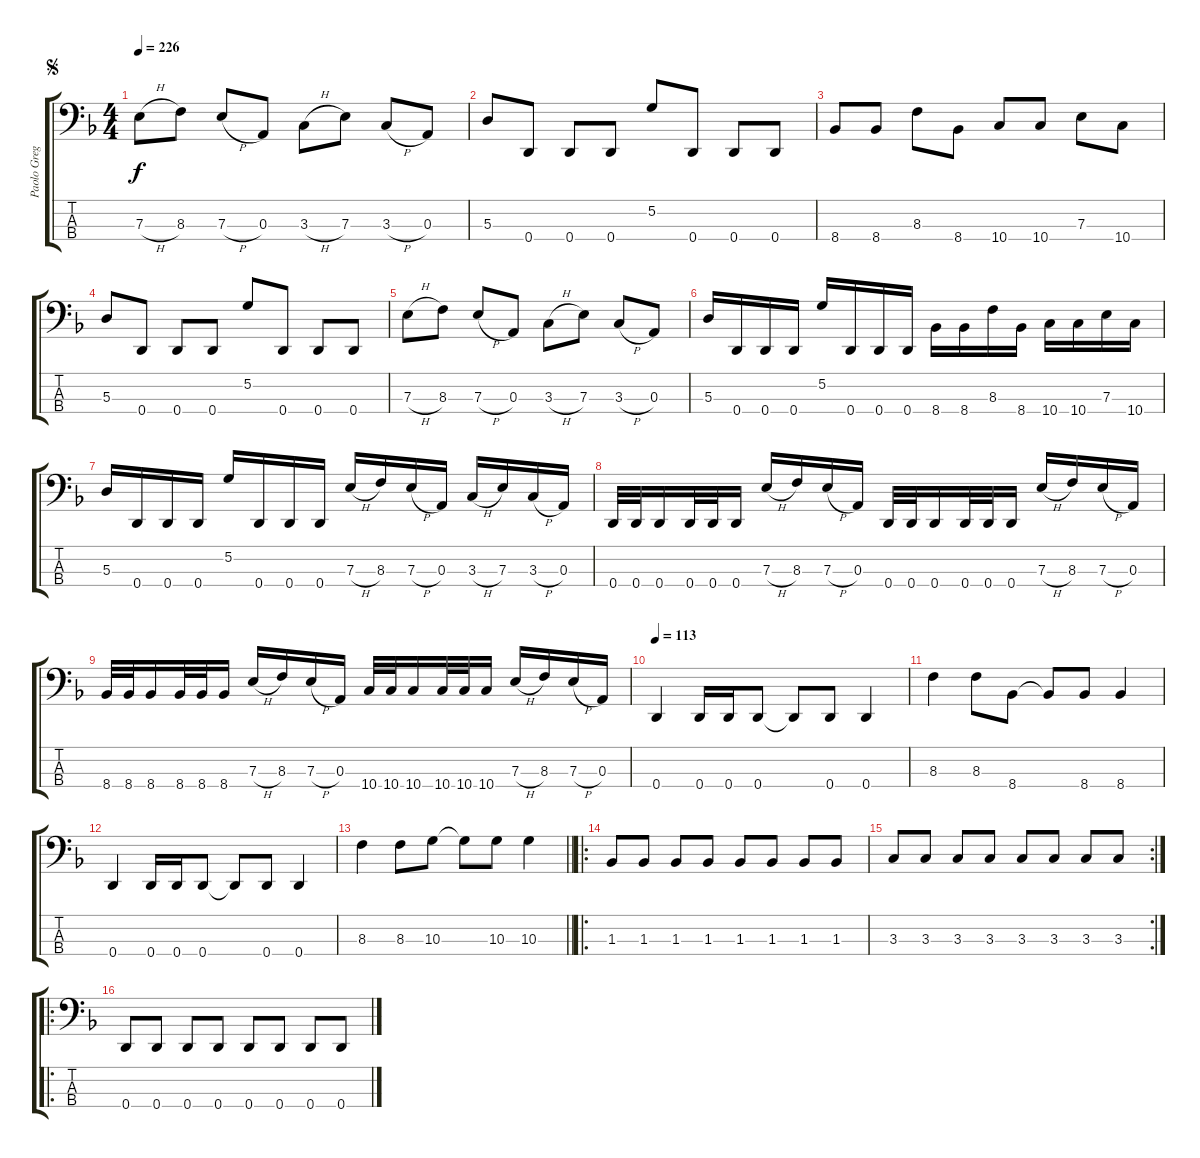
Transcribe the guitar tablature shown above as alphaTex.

\track ("Paolo Gregoletto" "Paolo Greg") {instrument electricbasspick}
\staff {score tabs}
\tuning (G2 D2 A1 D1) {hide}
\ts (4 4)
\jump segno
\tempo 226
\clef f4
\ks f
7.3{h}.8{dy f instrument electricbasspick} 8.3.8 7.3{h}.8 0.3.8 3.3{h}.8 7.3.8 3.3{h}.8 0.3.8 |
5.3.8 0.4.8 0.4.8 0.4.8 5.2.8 0.4.8 0.4.8 0.4.8 |
8.4.8 8.4.8 8.3.8 8.4.8 10.4.8 10.4.8 7.3.8 10.4.8 |
5.3.8 0.4.8 0.4.8 0.4.8 5.2.8 0.4.8 0.4.8 0.4.8 |
7.3{h}.8 8.3.8 7.3{h}.8 0.3.8 3.3{h}.8 7.3.8 3.3{h}.8 0.3.8 |
5.3.16 0.4.16 0.4.16 0.4.16 5.2.16 0.4.16 0.4.16 0.4.16 8.4.16 8.4.16 8.3.16 8.4.16 10.4.16 10.4.16 7.3.16 10.4.16 |
5.3.16 0.4.16 0.4.16 0.4.16 5.2.16 0.4.16 0.4.16 0.4.16 7.3{h}.16 8.3.16 7.3{h}.16 0.3.16 3.3{h}.16 7.3.16 3.3{h}.16 0.3.16 |
0.4.32 0.4.32 0.4.16 0.4.32 0.4.32 0.4.16 7.3{h}.16 8.3.16 7.3{h}.16 0.3.16 0.4.32 0.4.32 0.4.16 0.4.32 0.4.32 0.4.16 7.3{h}.16 8.3.16 7.3{h}.16 0.3.16 |
8.4.32 8.4.32 8.4.16 8.4.32 8.4.32 8.4.16 7.3{h}.16 8.3.16 7.3{h}.16 0.3.16 10.4.32 10.4.32 10.4.16 10.4.32 10.4.32 10.4.16 7.3{h}.16 8.3.16 7.3{h}.16 0.3.16 |
\tempo 113
0.4.4 0.4.16 0.4.16 0.4.8 0.4{t}.8 0.4.8 0.4.4 |
8.3.4 8.3.8 8.4.8 8.4{t}.8 8.4.8 8.4.4 |
0.4.4 0.4.16 0.4.16 0.4.8 0.4{t}.8 0.4.8 0.4.4 |
\barLineRight lightlight
8.3.4 8.3.8 10.3.8 10.3{t}.8 10.3.8 10.3.4 |
\ro
1.3.8 1.3.8 1.3.8 1.3.8 1.3.8 1.3.8 1.3.8 1.3.8 |
\rc 2
3.3.8 3.3.8 3.3.8 3.3.8 3.3.8 3.3.8 3.3.8 3.3.8 |
\ro
0.4.8 0.4.8 0.4.8 0.4.8 0.4.8 0.4.8 0.4.8 0.4.8
